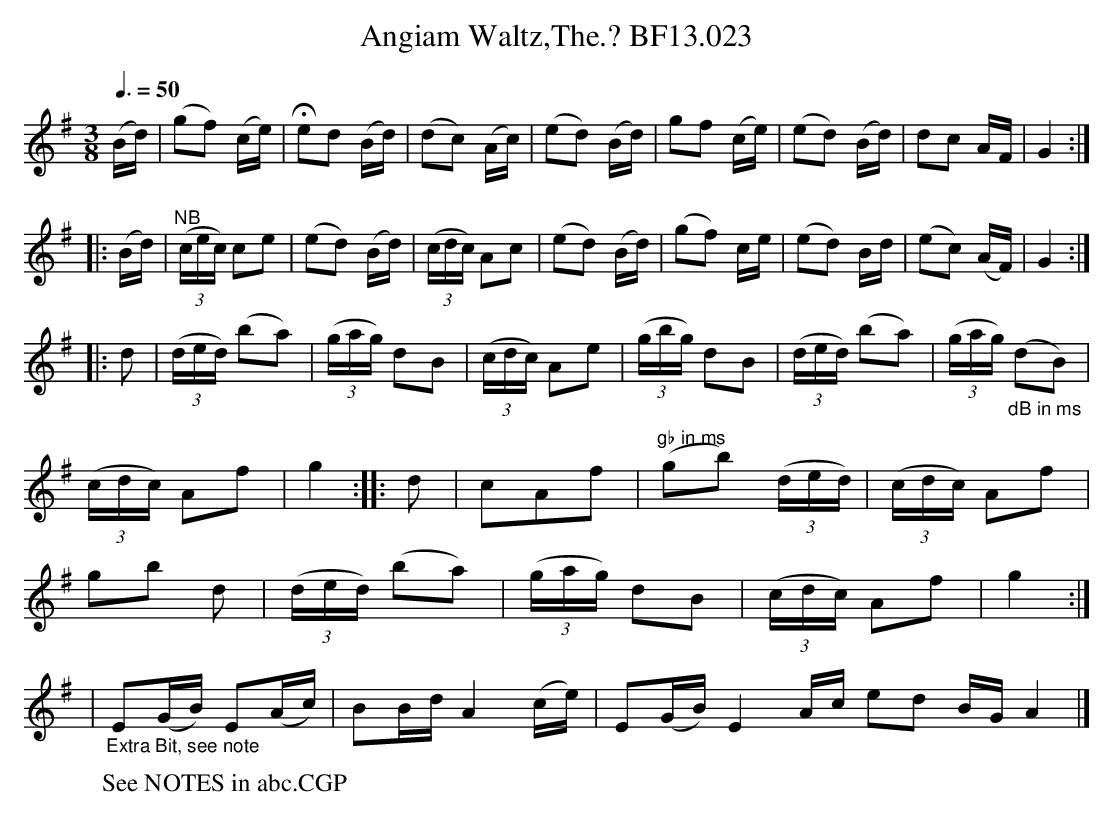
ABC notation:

X:1
T:Angiam Waltz,The.? BF13.023
M:3/8
L:1/16
Q:3/8=50
K:G major
(Bd)|(g2f2) (ce)|He2d2 (Bd)|(d2c2) (Ac)|(e2d2) (Bd)|\
g2f2 (ce)|(e2d2) (Bd)|d2c2 AF|G4:|
|:(Bd)|"^NB"((3cec) c2e2|(e2d2) (Bd)|((3cdc) A2c2|\
(e2d2) (Bd)|(g2f2) ce|(e2d2) Bd|(e2c2) (AF)|G4:|
|:d2|((3ded) (b2a2)|((3gag) d2B2|((3cdc) A2e2|((3gbg) d2B2|\
((3ded) (b2a2)|((3gag) "_dB in ms"(d2B2)|
((3cdc) A2f2|g4::d2|c2A2f2|"gb in ms"(g2b2) ((3ded)|\
((3cdc) A2f2|
g2b2 d2|((3ded) (b2a2)|((3gag) d2B2|((3cdc) A2f2|g4:|
| "_Extra Bit, see note"E2(GB) E2(Ac)|B2Bd A4 (ce)|E2(GB)E4Ac e2d2 BGA4|]
W:See NOTES in abc.CGP
